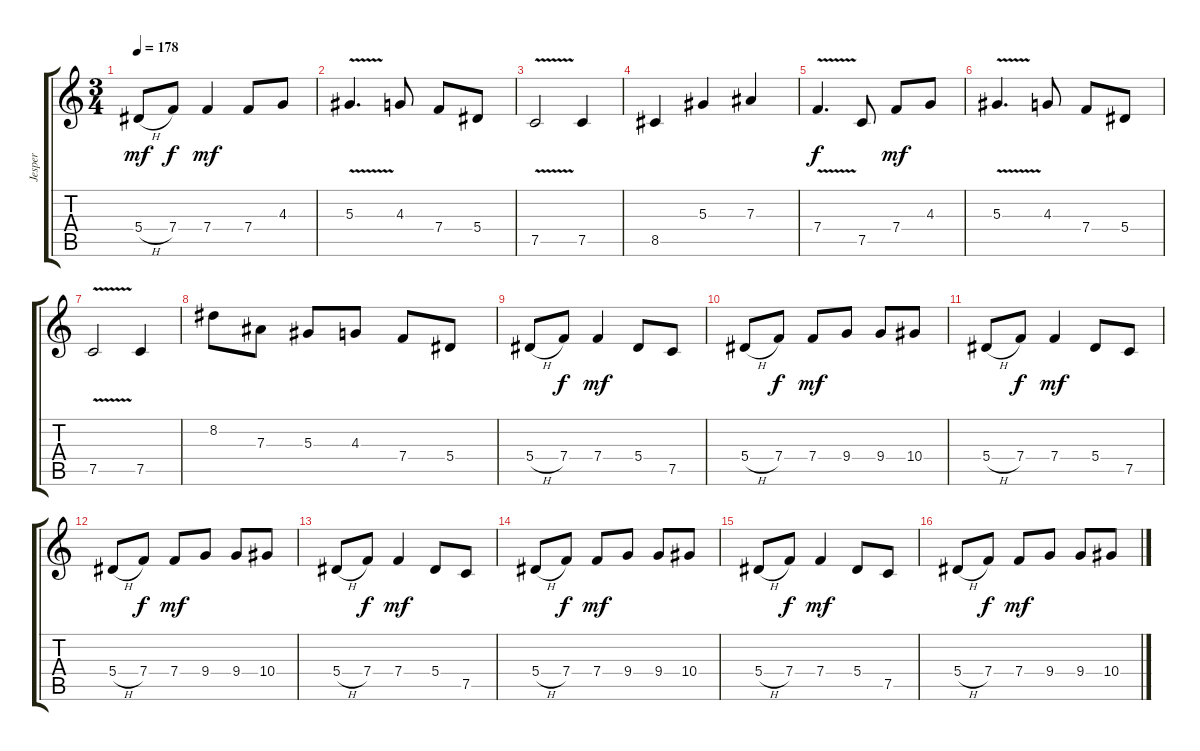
\track ("Jesper" "Jesper") {instrument distortionguitar}
\staff {score tabs}
\tuning (C4 G3 Eb3 Bb2 F2 C2) {hide}
\ts (3 4)
\tempo 178
\clef g2
\ks c
5.4{h}.8{dy mf} 7.4.8{dy f} 7.4.4{dy mf} 7.4.8 4.3.8 |
5.3{v}.4{d} 4.3.8 7.4.8 5.4.8 |
7.5{v}.2 7.5.4 |
8.5.4 5.3.4 7.3.4 |
7.4{v}.4{d dy f} 7.5.8 7.4.8{dy mf} 4.3.8 |
5.3{v}.4{d} 4.3.8 7.4.8 5.4.8 |
7.5{v}.2 7.5.4 |
8.2.8 7.3.8 5.3.8 4.3.8 7.4.8 5.4.8 |
5.4{h}.8{volume 16 balance 12} 7.4.8{dy f} 7.4.4{dy mf} 5.4.8 7.5.8 |
5.4{h}.8 7.4.8{dy f} 7.4.8{dy mf} 9.4.8 9.4.8 10.4.8 |
5.4{h}.8 7.4.8{dy f} 7.4.4{dy mf} 5.4.8 7.5.8 |
5.4{h}.8 7.4.8{dy f} 7.4.8{dy mf} 9.4.8 9.4.8 10.4.8 |
5.4{h}.8 7.4.8{dy f} 7.4.4{dy mf} 5.4.8 7.5.8 |
5.4{h}.8 7.4.8{dy f} 7.4.8{dy mf} 9.4.8 9.4.8 10.4.8 |
5.4{h}.8 7.4.8{dy f} 7.4.4{dy mf} 5.4.8 7.5.8 |
5.4{h}.8 7.4.8{dy f} 7.4.8{dy mf} 9.4.8 9.4.8 10.4.8
